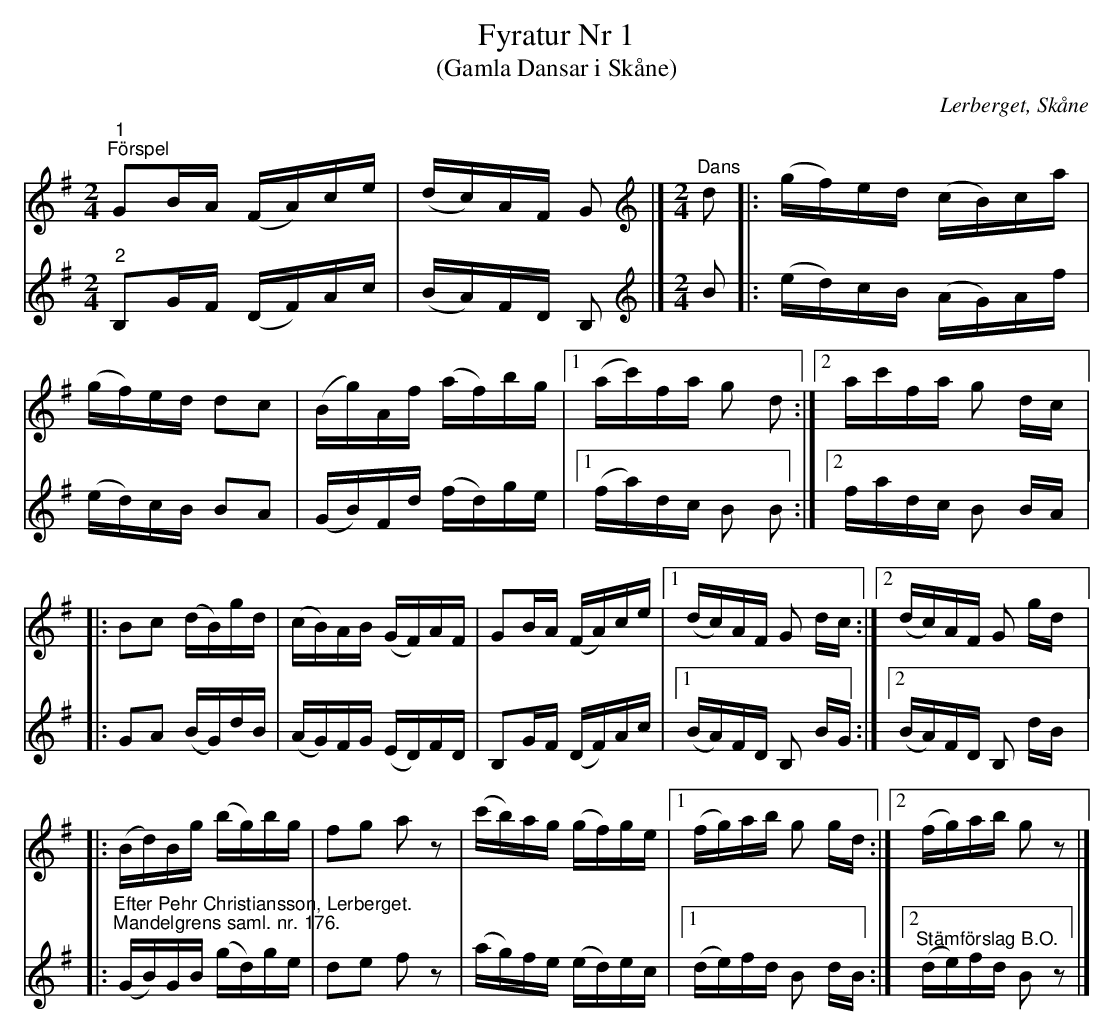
X:1
T:Fyratur Nr 1
T:(Gamla Dansar i Skåne)
O:Lerberget, Skåne
L:1/16
M:2/4
K:G
V:1
"^1""^Förspel" G2BA (FA)ce | (dc)AF G2 |][K:G][M:2/4][K:treble]"^Dans" d2 |: (gf)ed (cB)ca |
(gf)ed d2c2 | (Bg)Af (af)bg |1 (ac')fa g2 d2 :|2 ac'fa g2 dc |:
B2c2 (dB)gd | (cB)AB (GF)AF | G2BA (FA)ce |1 (dc)AF G2 dc :|2 (dc)AF G2 gd |:
(Bd)Bg (bg)bg | f2g2 a2 z2 | (c'b)ag (gf)ge |1 (fg)ab g2 gd :|2 (fg)ab g2 z2 |]
V:2
"^2" B,2GF (DF)Ac | (BA)FD B,2 |][K:G][M:2/4][K:treble] B2 |: (ed)cB (AG)Af |
(ed)cB B2A2 | (GB)Fd (fd)ge |1 (fa)dc B2 B2 :|2 fadc B2 BA |:
G2A2 (BG)dB | (AG)FG (ED)FD | B,2GF (DF)Ac |1 (BA)FD B,2 BG :|2 (BA)FD B,2 dB |:
"^Efter Pehr Christiansson, Lerberget.""^Mandelgrens saml. nr. 176." (GB)GB (gd)ge | d2e2 f2 z2 | (ag)fe (ed)ec |1 (de)fd B2 dB :|2"^Stämförslag B.O." (de)fd B2 z2 |]
